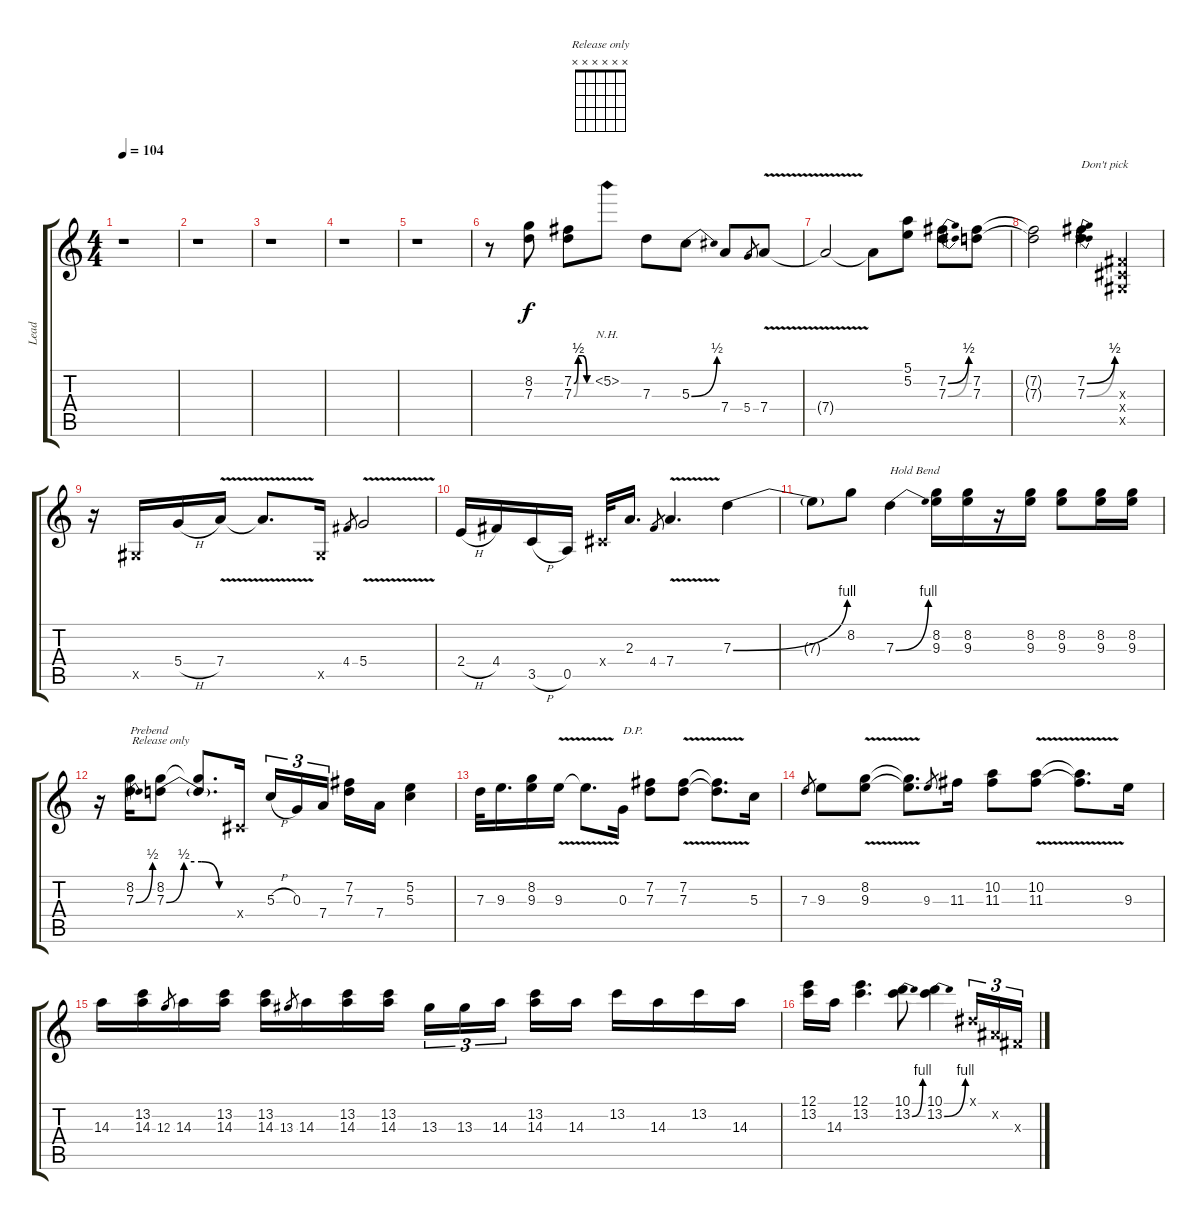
\track ("Lead" "Lead") {instrument distortionguitar}
\staff {score tabs}
\tuning (E4 B3 G3 D3 A2 E2) {hide}
\chord ("Release only" x x x x x x)
\ts (4 4)
\tempo 104
\clef g2
\ks c
r.1{dy f} |
r.1 |
r.1 |
r.1 |
r.1 |
r.8 (8.2 7.3).8 (7.2{be (custom 0 0 15 2 30 2 45 0 60 0)} 7.3{be (custom 0 0 15 2 30 2 45 0 60 0)}).8 5.2{nh}.8 7.3.8 5.3{be (bend 0 0 60 2)}.8 7.4.8 5.4.8{gr} 7.4{v}.8 |
7.4{t}.2 7.4{t}.8 (5.1 5.2).8 (7.2{be (bend 0 0 60 2)} 7.3{be (bend 0 0 60 2)}).8 (7.2 7.3).8 |
(7.2{t} 7.3{t}).2 (7.2{be (bend 0 0 60 2)} 7.3{be (bend 0 0 60 2)}).4{txt "Don't pick"} (-1.3{x} -1.4{x} -1.5{x}).4 |
r.16 -1.5{x}.16 5.4{h}.16 7.4{v}.16 7.4{t}.8{d} -1.5{x}.16 4.4.8{gr} 5.4{v}.2 |
2.4{h}.16 4.4.16 3.5{h}.16 0.5.16 -1.4{x}.32 2.3.16{d} 4.4.8{gr} 7.4{v}.4{d} 7.3{be (bend 0 0 60 4)}.4 |
7.3{t}.8 8.2.8 7.3{be (bend 0 0 60 4)}.4{txt "Hold Bend"} (8.2 9.3).16 (8.2 9.3).16 r.16 (8.2 9.3).16 (8.2 9.3).8 (8.2 9.3).16 (8.2 9.3).16 |
r.16 (8.2 7.3{be (bend 0 0 60 2)}).16{txt "Prebend"} (8.2 7.3{be (custom 0 0 15 2 30 2 45 0 60 0)}).8{ch "Release only"} (8.2{t} 7.3{t}).8{d} -1.4{x}.16 5.3{h}.16{tu (3 2)} 0.3.16{tu (3 2)} 7.4.16{tu (3 2) beam splitsecondary} (7.2 7.3).16 7.4.16 (5.2 5.3).4 |
7.3.32 9.3.16{d} (8.2 9.3).16 9.3{v}.16 9.3{t}.8{d} 0.3.16{txt "D.P."} (7.2 7.3).8 (7.2{v} 7.3{v}).8 (7.2{t} 7.3{t}).8{d} 5.3.16 |
7.3.8{gr} 9.3.8 (8.2{v} 9.3{v}).8 (8.2{t} 9.3{t}).8{d} 9.3.8{gr} 11.3.16 (10.2 11.3).8 (10.2{v} 11.3{v}).8 (10.2{t} 11.3{t}).8{d} 9.3.16 |
14.3.16 (13.2 14.3).16 12.3.8{gr} 14.3.16 (13.2 14.3).16 (13.2 14.3).16 13.3.8{gr} 14.3.16 (13.2 14.3).16 (13.2 14.3).16 13.3.16{tu (3 2)} 13.3.16{tu (3 2)} 14.3.16{tu (3 2) beam splitsecondary} (13.2 14.3).16 14.3.16 13.2.16 14.3.16 13.2.16 14.3.16 |
(12.1 13.2).16 14.3.16 (12.1 13.2).4{d} (10.1 13.2{be (bend 0 0 60 4)}).8 (10.1 13.2{be (bend 0 0 60 4)}).4 -1.1{x}.16{tu (3 2)} -1.2{x}.16{tu (3 2)} -1.3{x}.16{tu (3 2)}
